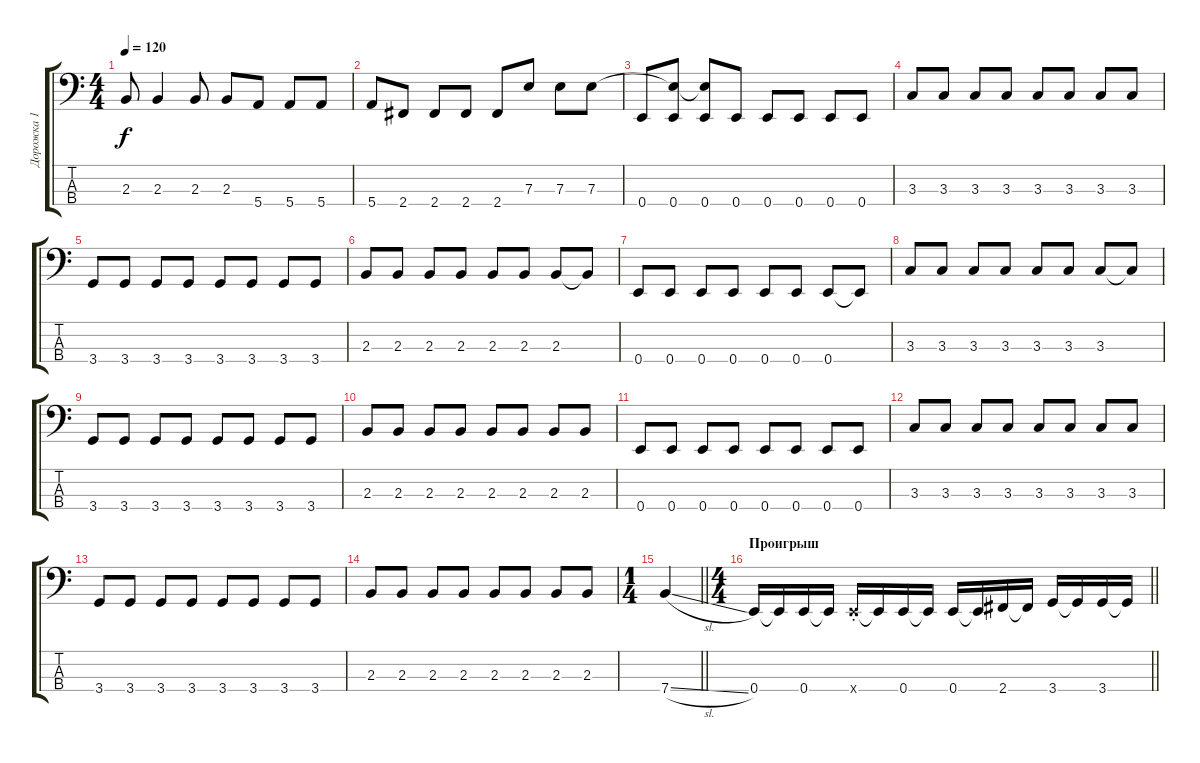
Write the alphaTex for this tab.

\track ("Дорожка 1" "Дорожка 1") {instrument slapbass1}
\staff {score tabs}
\tuning (G2 D2 A1 E1) {hide}
\ts (4 4)
\tempo 120
\clef f4
\ks c
2.3.8{dy f} 2.3.4 2.3.8 2.3.8 5.4.8 5.4.8 5.4.8 |
5.4.8 2.4.8 2.4.8 2.4.8 2.4.8 7.3.8 7.3.8 7.3.8 |
0.4.8 (7.3{t} 0.4).8 (7.3{t} 0.4).8 0.4.8 0.4.8 0.4.8 0.4.8 0.4.8 |
3.3.8 3.3.8 3.3.8 3.3.8 3.3.8 3.3.8 3.3.8 3.3.8 |
3.4.8 3.4.8 3.4.8 3.4.8 3.4.8 3.4.8 3.4.8 3.4.8 |
2.3.8 2.3.8 2.3.8 2.3.8 2.3.8 2.3.8 2.3.8 2.3{t}.8 |
0.4.8 0.4.8 0.4.8 0.4.8 0.4.8 0.4.8 0.4.8 0.4{t}.8 |
3.3.8 3.3.8 3.3.8 3.3.8 3.3.8 3.3.8 3.3.8 3.3{t}.8 |
3.4.8 3.4.8 3.4.8 3.4.8 3.4.8 3.4.8 3.4.8 3.4.8 |
2.3.8 2.3.8 2.3.8 2.3.8 2.3.8 2.3.8 2.3.8 2.3.8 |
0.4.8 0.4.8 0.4.8 0.4.8 0.4.8 0.4.8 0.4.8 0.4.8 |
3.3.8 3.3.8 3.3.8 3.3.8 3.3.8 3.3.8 3.3.8 3.3.8 |
3.4.8 3.4.8 3.4.8 3.4.8 3.4.8 3.4.8 3.4.8 3.4.8 |
2.3.8 2.3.8 2.3.8 2.3.8 2.3.8 2.3.8 2.3.8 2.3.8 |
\ts (1 4)
\barLineRight lightlight
7.4{sl}.4 |
\ts (4 4)
\section ("" "Проигрыш")
\barLineRight lightlight
0.4.16 0.4{t}.16 0.4.16 0.4{t}.16 0.4{st x}.16 0.4{t}.16 0.4.16 0.4{t}.16 0.4.16 0.4{t}.16 2.4.16 2.4{t}.16 3.4.16 3.4{t}.16 3.4.16 3.4{t}.16
